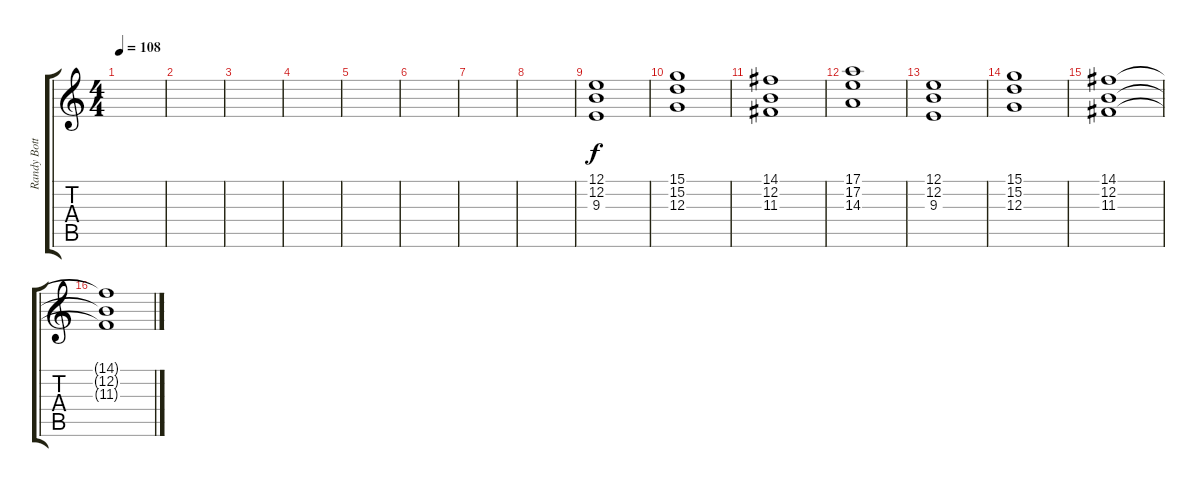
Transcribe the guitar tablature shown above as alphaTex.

\track ("Randy Bottum" "Randy Bott") {instrument stringensemble2}
\staff {score tabs}
\tuning (E4 B3 G3 D3 A2 E2) {hide}
\ts (4 4)
\tempo 108
\clef g2
\ks c
|
|
|
|
|
|
|
|
(12.1 12.2 9.3).1 |
(15.1 15.2 12.3).1 |
(14.1 12.2 11.3).1 |
(17.1 17.2 14.3).1 |
(12.1 12.2 9.3).1 |
(15.1 15.2 12.3).1 |
(14.1 12.2 11.3).1 |
(14.1{t} 12.2{t} 11.3{t}).1
